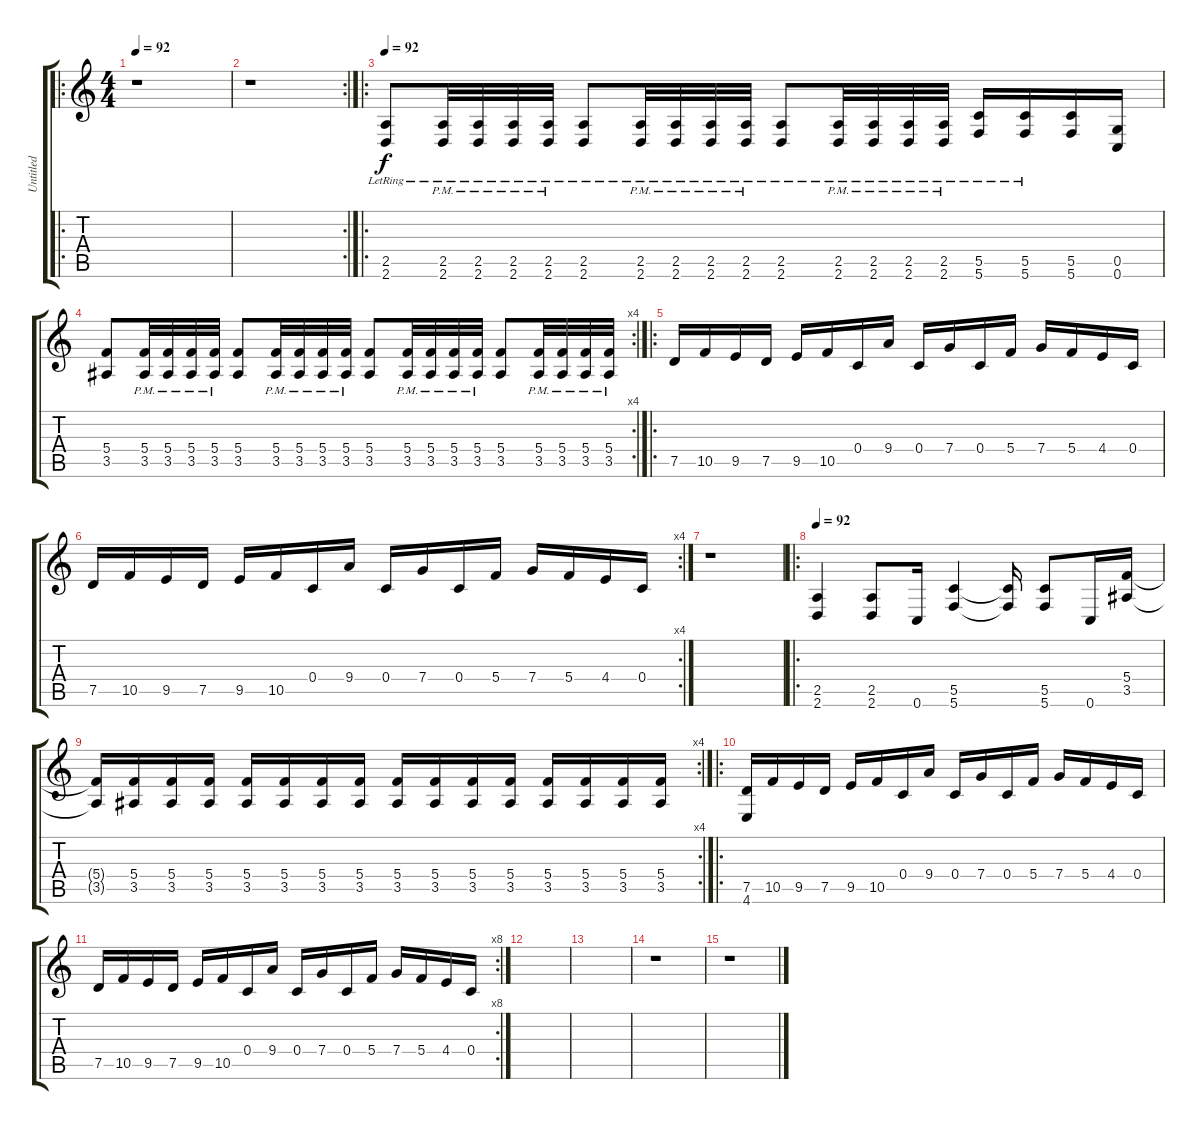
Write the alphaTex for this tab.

\track ("Untitled" "Untitled") {instrument distortionguitar}
\staff {score tabs}
\tuning (D4 A3 F3 C3 G2 C2) {hide}
\ro
\ts (4 4)
\tempo 92
\clef g2
\ks c
r.1{dy f instrument distortionguitar} |
\rc 2
r.1 |
\ro
\tempo 92
(2.5{lr} 2.6{lr}).8 (2.5{pm lr} 2.6{pm lr}).32 (2.5{pm lr} 2.6{pm lr}).32 (2.5{pm lr} 2.6{pm lr}).32 (2.5{pm lr} 2.6{pm lr}).32 (2.5{lr} 2.6{lr}).8 (2.5{pm lr} 2.6{pm lr}).32 (2.5{pm lr} 2.6{pm lr}).32 (2.5{pm lr} 2.6{pm lr}).32 (2.5{pm lr} 2.6{pm lr}).32 (2.5{lr} 2.6{lr}).8 (2.5{pm lr} 2.6{pm lr}).32 (2.5{pm lr} 2.6{pm lr}).32 (2.5{pm lr} 2.6{pm lr}).32 (2.5{pm lr} 2.6{pm lr}).32 (5.5{lr} 5.6{lr}).16 (5.5{lr} 5.6{lr}).16 (5.5 5.6).16 (0.5 0.6).16 |
\rc 4
(5.4 3.5).8 (5.4{pm} 3.5{pm}).32 (5.4{pm} 3.5{pm}).32 (5.4{pm} 3.5{pm}).32 (5.4{pm} 3.5{pm}).32 (5.4 3.5).8 (5.4{pm} 3.5{pm}).32 (5.4{pm} 3.5{pm}).32 (5.4{pm} 3.5{pm}).32 (5.4{pm} 3.5{pm}).32 (5.4 3.5).8 (5.4{pm} 3.5{pm}).32 (5.4{pm} 3.5{pm}).32 (5.4{pm} 3.5{pm}).32 (5.4{pm} 3.5{pm}).32 (5.4 3.5).8 (5.4{pm} 3.5{pm}).32 (5.4{pm} 3.5{pm}).32 (5.4{pm} 3.5{pm}).32 (5.4{pm} 3.5{pm}).32 |
\ro
7.5.16 10.5.16 9.5.16 7.5.16 9.5.16 10.5.16 0.4.16 9.4.16 0.4.16 7.4.16 0.4.16 5.4.16 7.4.16 5.4.16 4.4.16 0.4.16 |
\rc 4
7.5.16 10.5.16 9.5.16 7.5.16 9.5.16 10.5.16 0.4.16 9.4.16 0.4.16 7.4.16 0.4.16 5.4.16 7.4.16 5.4.16 4.4.16 0.4.16 |
r.1 |
\ro
\tempo 92
(2.5 2.6).4 (2.5 2.6).8 0.6.16 (5.5 5.6).4 (5.5{t} 5.6{t}).16 (5.5 5.6).8 0.6.16 (5.4 3.5).16 |
\rc 4
(5.4{t} 3.5{t}).16 (5.4 3.5).16 (5.4 3.5).16 (5.4 3.5).16 (5.4 3.5).16 (5.4 3.5).16 (5.4 3.5).16 (5.4 3.5).16 (5.4 3.5).16 (5.4 3.5).16 (5.4 3.5).16 (5.4 3.5).16 (5.4 3.5).16 (5.4 3.5).16 (5.4 3.5).16 (5.4 3.5).16 |
\ro
(7.5 4.6).16 10.5.16 9.5.16 7.5.16 9.5.16 10.5.16 0.4.16 9.4.16 0.4.16 7.4.16 0.4.16 5.4.16 7.4.16 5.4.16 4.4.16 0.4.16 |
\rc 8
7.5.16 10.5.16 9.5.16 7.5.16 9.5.16 10.5.16 0.4.16 9.4.16 0.4.16 7.4.16 0.4.16 5.4.16 7.4.16 5.4.16 4.4.16 0.4.16 |
|
|
r.1 |
r.1
